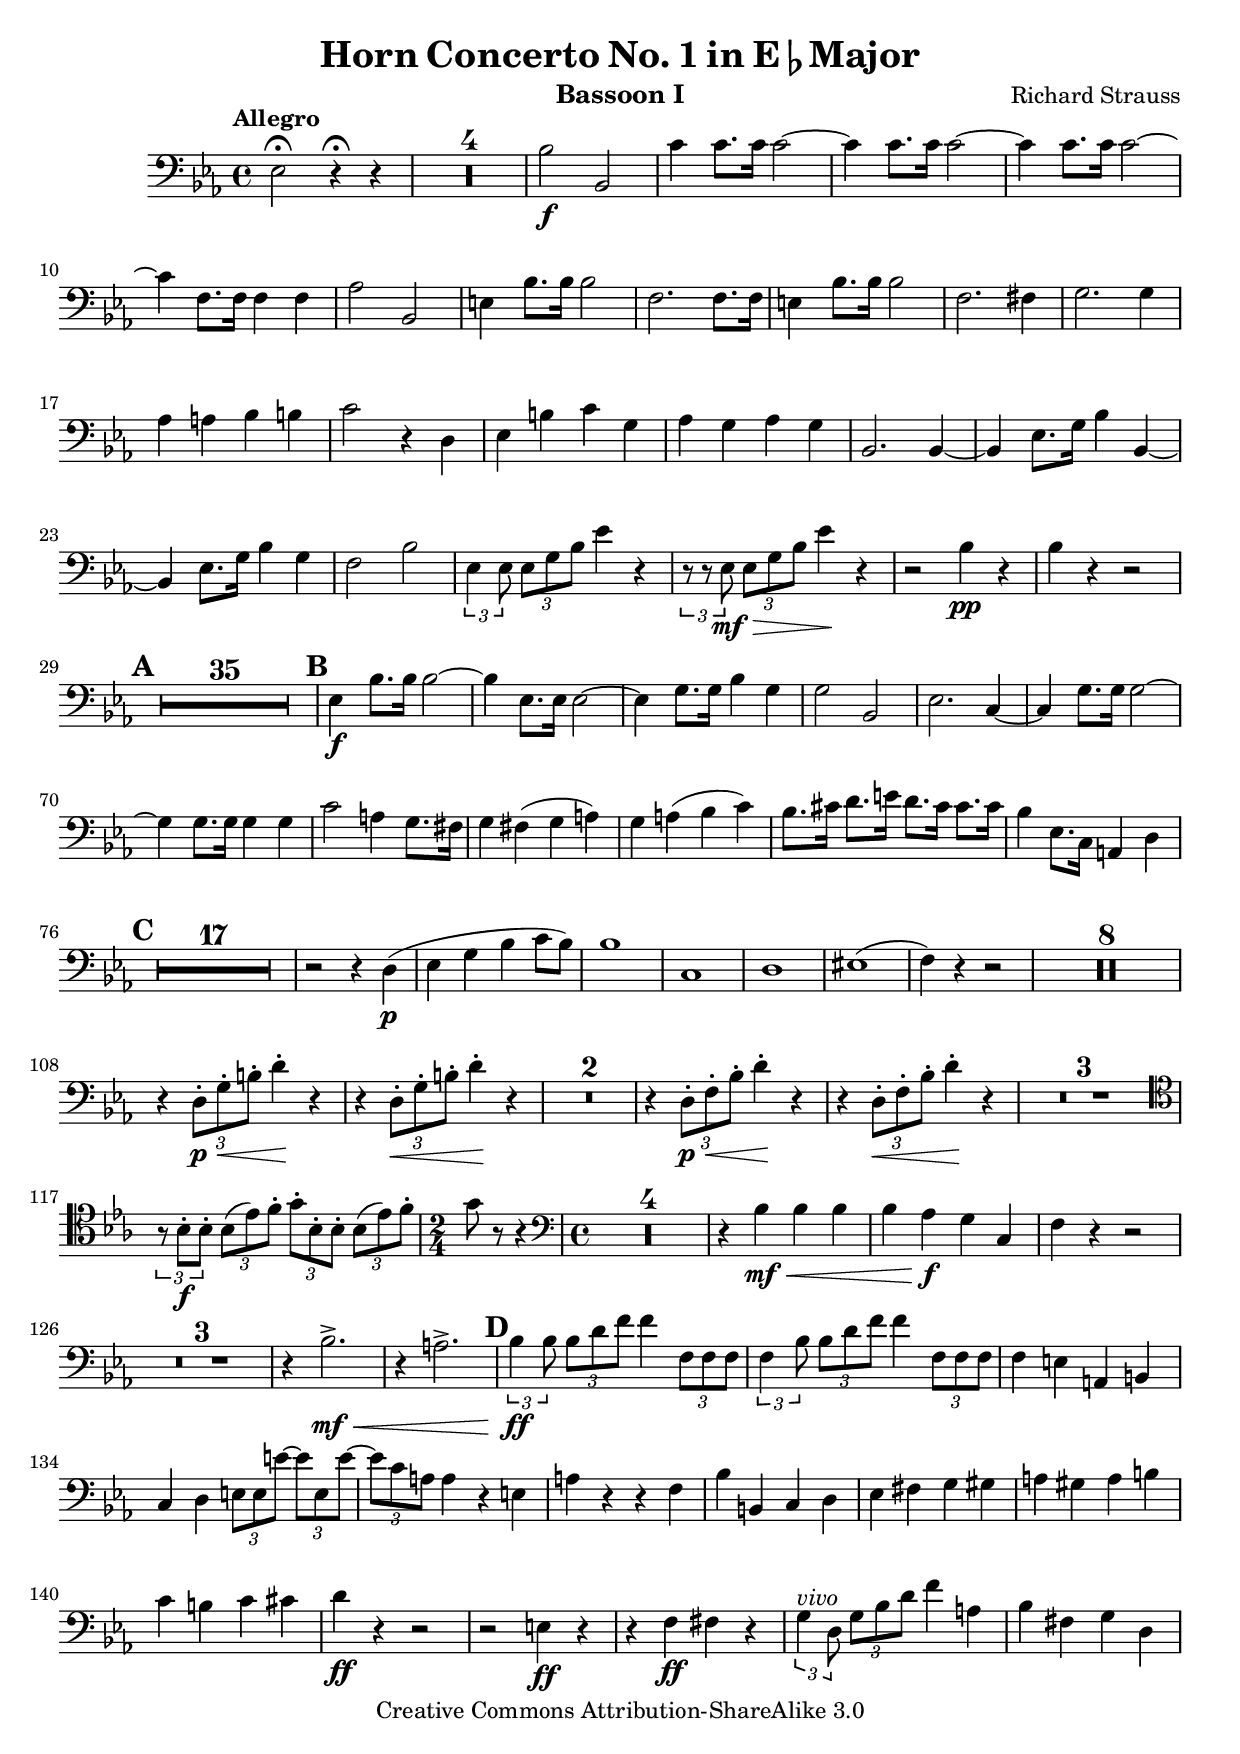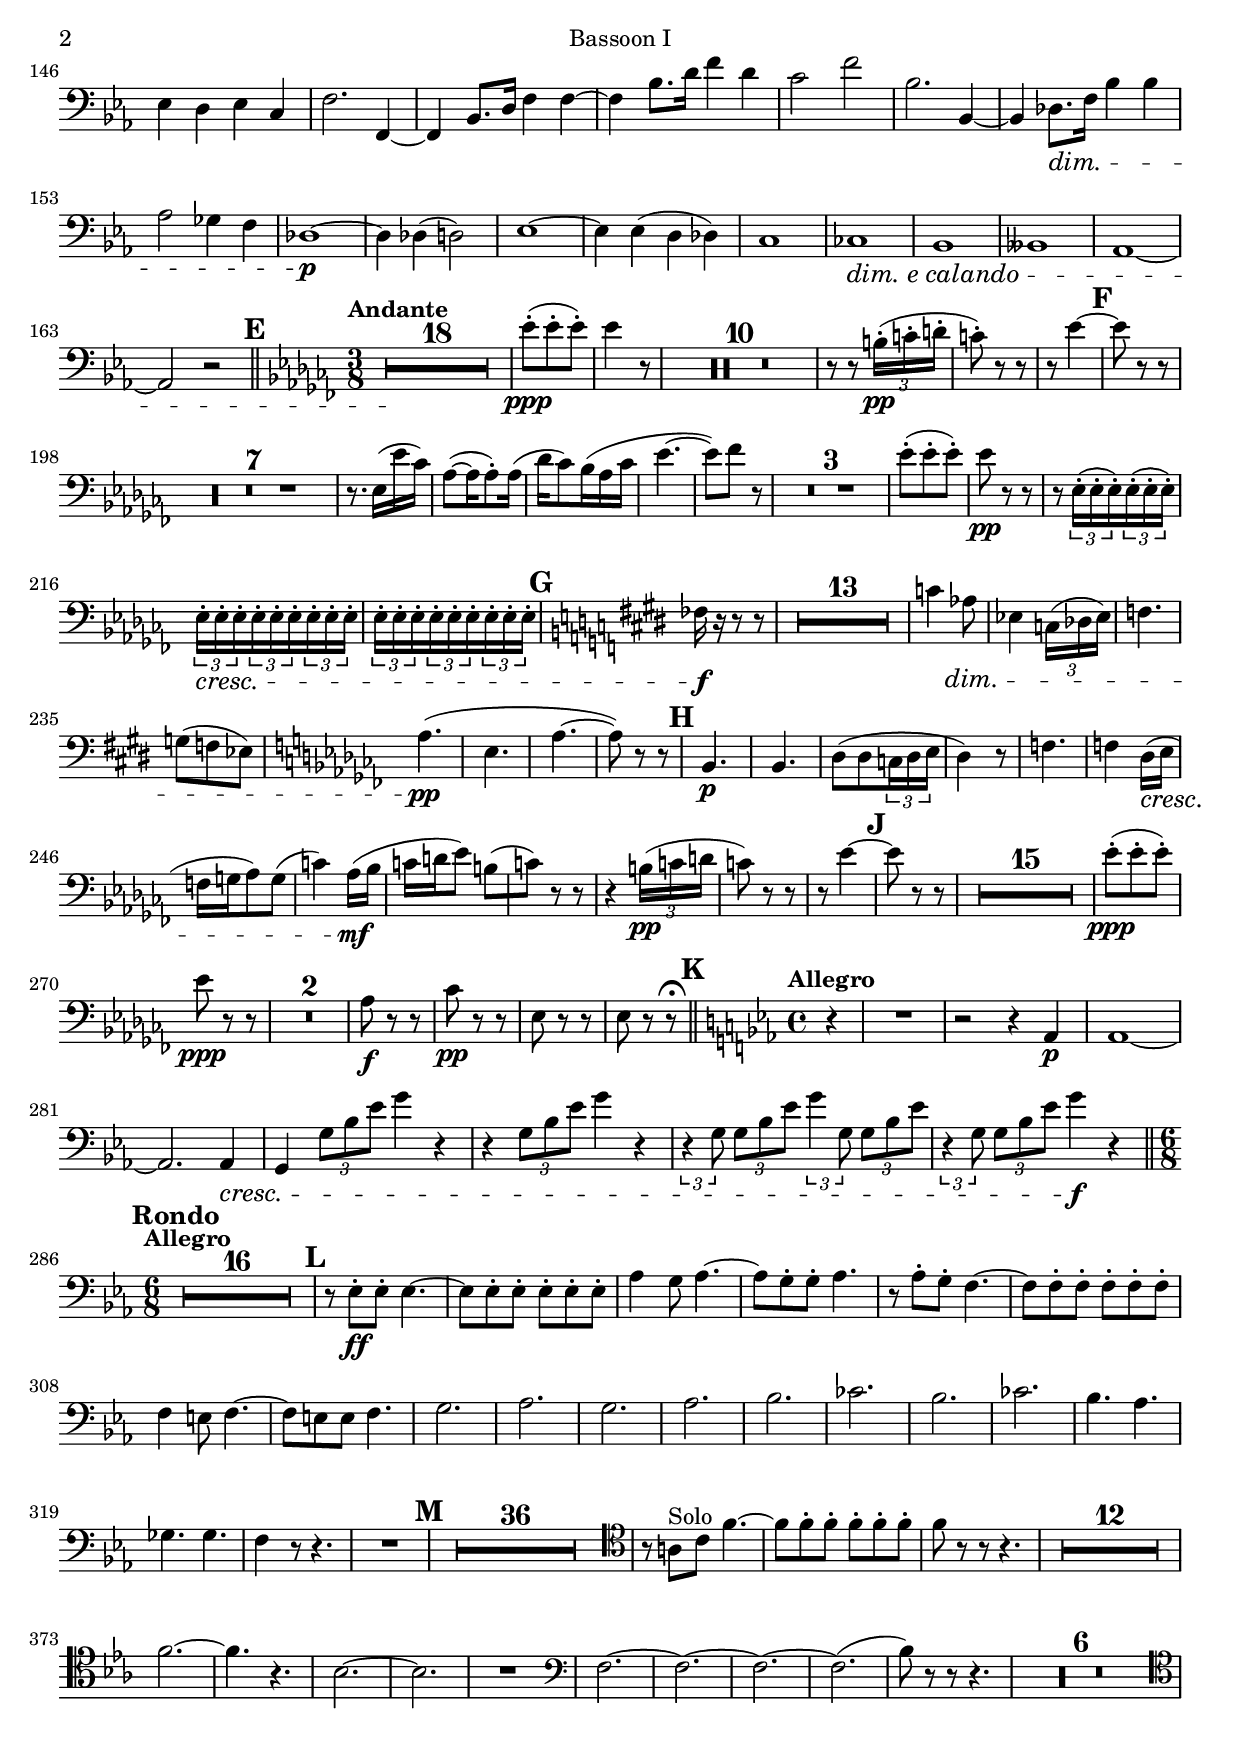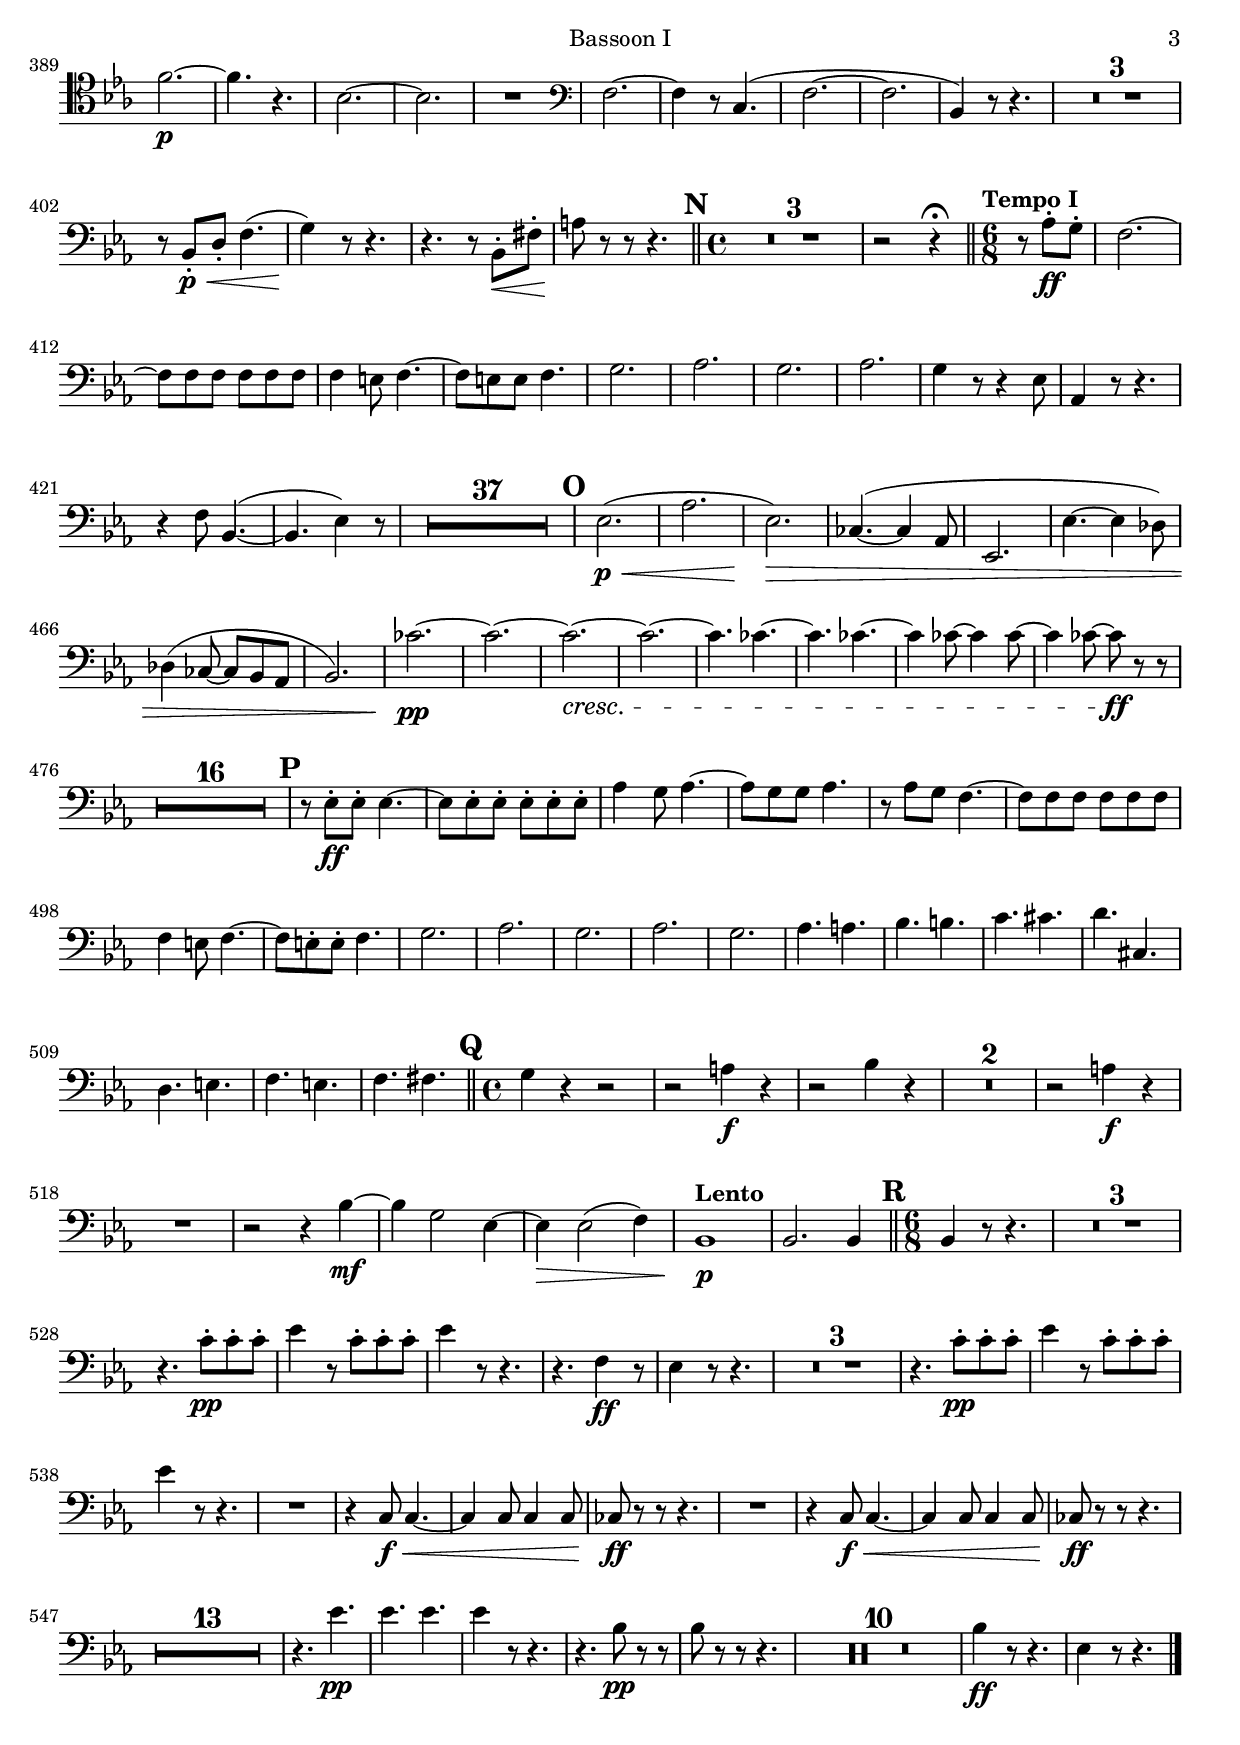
\version "2.13.33"

\version "2.13.33"

\include "defs.ily"

bassoonOneMvtI = \relative c
{
  \clef bass
  \key ees \major
  ees2\fermata r4\fermata r |
  R1*4 |
  bes'2\f bes, |
  \repeat unfold 3 {c'4 c8. c16 c2~ |}
  c4 f,8. f16 f4 f |
  aes2 bes, |
  e4 bes'8. bes16 bes2 |
  f2. f8. f16 |
  e4 bes'8. bes16 bes2 |
  f2. fis4 |
  g2. g4 |
  aes a bes b |
  c2 r4 d, |
  ees b' c g |
  aes g aes g |
  bes,2. bes4~ |
  bes ees8. g16 bes4 bes,~ |
  bes ees8. g16 bes4 g |
  f2 bes |
  \times 2/3 {ees,4 ees8} \times 2/3 {ees8 g bes} ees4 r |
  \times 2/3 {r8 r ees,\mf\>} \times 2/3 {ees8 g bes} ees4\! r |
  r2 bes4\pp r |
  bes r r2 |

  %A
  R1*35 |

  %B
  ees,4\f bes'8. bes16 bes2~ |
  bes4 ees,8. ees16 ees2~ |
  ees4 g8. g16 bes4 g |
  g2 bes, |
  ees2. c4~ |
  c g'8. g16 g2~ |
  g4 g8. g16 g4 g |
  c2 a4 g8. fis16 |
  g4 fis( g a) |
  g a( bes c) |
  bes8. cis16 d8. e16 d8. cis16 cis8. cis16 |
  bes4 ees,8. c16 a4 d |

  %C
  R1*17 |
  r2 r4 d(\p |
  ees g bes c8 bes) |
  bes1 |
  c, |
  d |
  eis( |
  f4) r r2 |
  R1*8 |
  r4 \times 2/3 {d8-.\p\< g-. b-.} d4-.\! r |
  r4 \times 2/3 {d,8-.\< g-. b-.} d4-.\! r |
  R1*2 |
  r4 \times 2/3 {d,8-.\p\< f-. bes-.} d4-.\! r |
  r4 \times 2/3 {d,8-.\< f-. bes-.} d4-.\! r |
  R1*3 |
  \clef tenor
  \times 2/3 {r8 bes-.\f bes-.} \times 2/3 {bes( ees) f-.} \times 2/3 {g-. bes,-. bes-.} \times 2/3 {bes( ees) f-.} |

  %2/4
  g8 r r4 |

  %4/4
  \clef bass
  R1*4 |
  r4 bes,\mf\< bes bes |
  bes aes\f g c, |
  f r r2 |
  R1*3 |
  r4 bes2.->\mf\< |
  r4 a2.-> |

  %D
  \times 2/3 {bes4\ff bes8} \times 2/3 {bes8 d f} f4 \times 2/3 {f,8 f f} |
  \times 2/3 {f4 bes8} \times 2/3 {bes8 d f} f4 \times 2/3 {f,8 f f} |
  f4 e a, b |
  c4 d \times 2/3 {e8 e e'~} \times 2/3 {e e, e'~} |
  \times 2/3 {e c a} a4 r e |
  a r r f |
  bes b, c d |
  ees fis g gis |
  a gis a b |
  c b c cis |
  d\ff r r2 |
  r2 e,4\ff r |
  r f\ff fis r |
  \times 2/3 {g4^\vivo d8} \times 2/3 {g8 bes d} f4 a, |
  bes fis g d |
  ees d ees c |
  f2. f,4~ |
  f bes8. d16 f4 f~ |
  f bes8. d16 f4 d |
  c2 f |
  bes,2. bes,4~ |
  bes des8.\dim f16 bes4 bes |
  aes2 ges4 f |
  des1~\p |
  des4 des( d2) |
  ees1~ |
  ees4 ees( d des) |
  c1 |
  ces\dimECalando |
  bes |
  beses |
  aes~ |
  aes2 r2 |
  s1*0\!
}

bassoonOneMvtII = \relative c'
{
  \key aes \minor
  R4.*18 |
  %\clef tenor %Clef change for one measure in score seems unnecessary.
  ees8-.(\ppp ees-. ees-.) |
  %\clef bass
  ees4 r8 |
  R4.*10 |
  r8 r \times 2/3 {b16-.(\pp c-. d-.} |
  c8-.) r r |
  r ees4~ |

  %F
  ees8 r r |
  R4.*7 |
  r8. ees,16( ees' ces) |
  aes8~( aes16 aes8-.) aes16( |
  des ces8) bes16( aes ces |
  ees4.~ |
  ees8) fes r |
  R4.*3 |
  ees8-.( ees-. ees-.) |
  ees\pp r r |
  r \times 2/3 {ees,16-.( ees-. ees-.)} \times 2/3 {ees16-.( ees-. ees-.)} |
  \times 2/3 {ees16-.\cresc ees-. ees-.} \times 2/3 {ees16-. ees-. ees-.} \times 2/3 {ees16-. ees-. ees-.} |
  \times 2/3 {ees16-. ees-. ees-.} \times 2/3 {ees16-. ees-. ees-.} \times 2/3 {ees16-. ees-. ees-.} |

  %G
  \key e \major
  fes16\f r r8 r |
  R4.*13 |
  << c'4 {s8 s\dim} >> aes8 |
  ees4 \times 2/3 {c16( des ees)} |
  f4. |
  g8( f ees) |

  \key aes \minor
  aes4.(\pp |
  ees |
  aes~ |
  aes8) r r |

  %H
  bes,4.\p |
  bes |
  des8( des \times 2/3 {c16 des ees} |
  des4) r8 |
  f4. |
  f4 des16(\cresc ees |
  f g aes8) g( |
  c4) aes16(\mf bes |
  c d ees8) b[( |
  c]) r r |
  r4 \times 2/3 {b16(\pp c d} |
  c8) r r |
  r ees4~ |

  %J
  ees8 r r |
  R4.*15 |
  ees8-.(\ppp ees-. ees-.) |
  ees8\ppp r r |
  R4.*2 |
  aes,8\f r r |
  ces\pp r r |
  ees, r r |
  ees r r\fermata |
}

bassoonOneMvtIII = \relative c
{
  \key ees \major
  r4 |
  R1 |
  r2 r4 aes4\p |
  aes1~ |
  aes2. aes4\cresc |
  g \times 2/3 {g'8 bes ees} g4 r |
  r \times 2/3 {g,8 bes ees} g4 r |
  \times 2/3 {r4 g,8} \times 2/3 {g bes ees} \times 2/3 {g4 g,8} \times 2/3 {g bes ees}
  \times 2/3 {r4 g,8} \times 2/3 {g bes ees} g4\f r |

  %6/8
  R2.*16 |

  %L
  r8 ees,-.\ff ees-. ees4.~ |
  ees8 ees-. ees-. ees-. ees-. ees-. |
  aes4 g8 aes4.~ |
  aes8 g-. g-. aes4. |
  r8 aes-. g-. f4.~ |
  f8 f-. f-. f-. f-. f-. |
  f4 e8 f4.~ |
  f8 e e f4. |
  g2. |
  aes |
  g |
  aes |
  bes |
  ces |
  bes |
  ces |
  bes4. aes |
  ges ges |
  f4 r8 r4. |
  R2. |

  %M
  R2.*36 |
  \clef tenor
  r8 a^\solo c f4.~ |
  f8 f-. f-. f-. f-. f-. |
  f r r r4. |
  R2.*12 |
  f2.~ | f4. r |
  bes,2.~ | bes |
  R2. |
  \clef bass
  f2.~ | f~ | f~ | f( |
  bes8) r r r4. |
  R2.*6 |
  \clef tenor
  f'2.~\p | f4. r |
  bes,2.~ | bes |
  R2. |
  \clef bass
  f2.~ |
  f4 r8 c4.( |
  f2.~ | f |
  bes,4) r8 r4. |
  R2.*3 |
  r8 bes-.\p\< d-. f4.( |
  g4)\! r8 r4. |
  r4. r8 bes,-.\< fis'-. |
  a\! r r r4. |

  %4/4
  R1*3 |
  r2 r4\fermata

  %6/8
  r8 aes-.\ff g-. |
  f2.~ |
  f8 f f f f f |
  f4 e8 f4.~ |
  f8 e e f4. |
  g2. |
  aes |
  g |
  aes |
  g4 r8 r4 ees8 |
  aes,4 r8 r4. |
  r4 f'8 bes,4.~( |
  bes ees4) r8 |
  R2.*37 |

  %O
  ees2.(\p\< |
  aes |
  ees)\> |
  ces4.~( ces4 aes8 |
  ees2. |
  ees'4.~ ees4 des8) |
  des4( ces8~ ces bes aes |
  bes2.) |
  ces'~\pp |
  ces~ |
  ces~\cresc |
  ces~ |
  ces4. ces~ |
  ces4. ces~ |
  ces4 ces8~ ces4 ces8~ |
  ces4 ces8~ ces\ff r r |
  R2.*16 |

  %P
  r8 ees,-.\ff ees-. ees4.~ |
  ees8 ees-. ees-. ees-. ees-. ees-. |
  aes4 g8 aes4.~ |
  aes8 g g aes4. |
  r8 aes g f4.~ |
  f8 f f f f f |
  f4 e8 f4.~ |
  f8 e-. e-. f4. |
  g2. |
  aes |
  g |
  aes |
  g |
  aes4. a |
  bes b |
  c cis |
  d cis, |
  d e |
  f e |
  f fis |

  %4/4
  g4 r r2 |
  r2 a4\f r |
  r2 bes4 r |
  R1*2 |
  r2 a4\f r |
  R1*1 |
  r2 r4 bes~\mf |
  bes g2 ees4~ |
  ees\> ees2( f4) |
  bes,1\p |
  bes2. bes4 |

  %6/8
  bes4 r8 r4. | \noBreak
  R2.*3 |
  r4. c'8-.\pp c-. c-. |
  ees4 r8 c8-. c-. c-. |
  ees4 r8 r4. |
  r4. f,4\ff r8 |
  ees4 r8 r4. |
  R2.*3 |
  r4. c'8-.\pp c-. c-. |
  ees4 r8 c8-. c-. c-. |
  ees4 r8 r4. |
  \repeat unfold 2
  {
    R2. |
    r4 c,8\f\< c4.~ |
    c4 c8 c4 c8 |
    ces8\ff r r r4. |
  }
  R2.*13 |
  r4. ees'\pp |
  ees ees |
  ees4 r8 r4. |
  r4. bes8\pp r r |
  bes r r r4. |
  R2.*10 |
  bes4\ff r8 r4. |
  ees,4 r8 r4. |
}

bassoonOne = {\bassoonOneMvtI \bassoonOneMvtII \bassoonOneMvtIII}


instrument = "Bassoon I"
notes = \bassoonOne

\include "part.ily"
